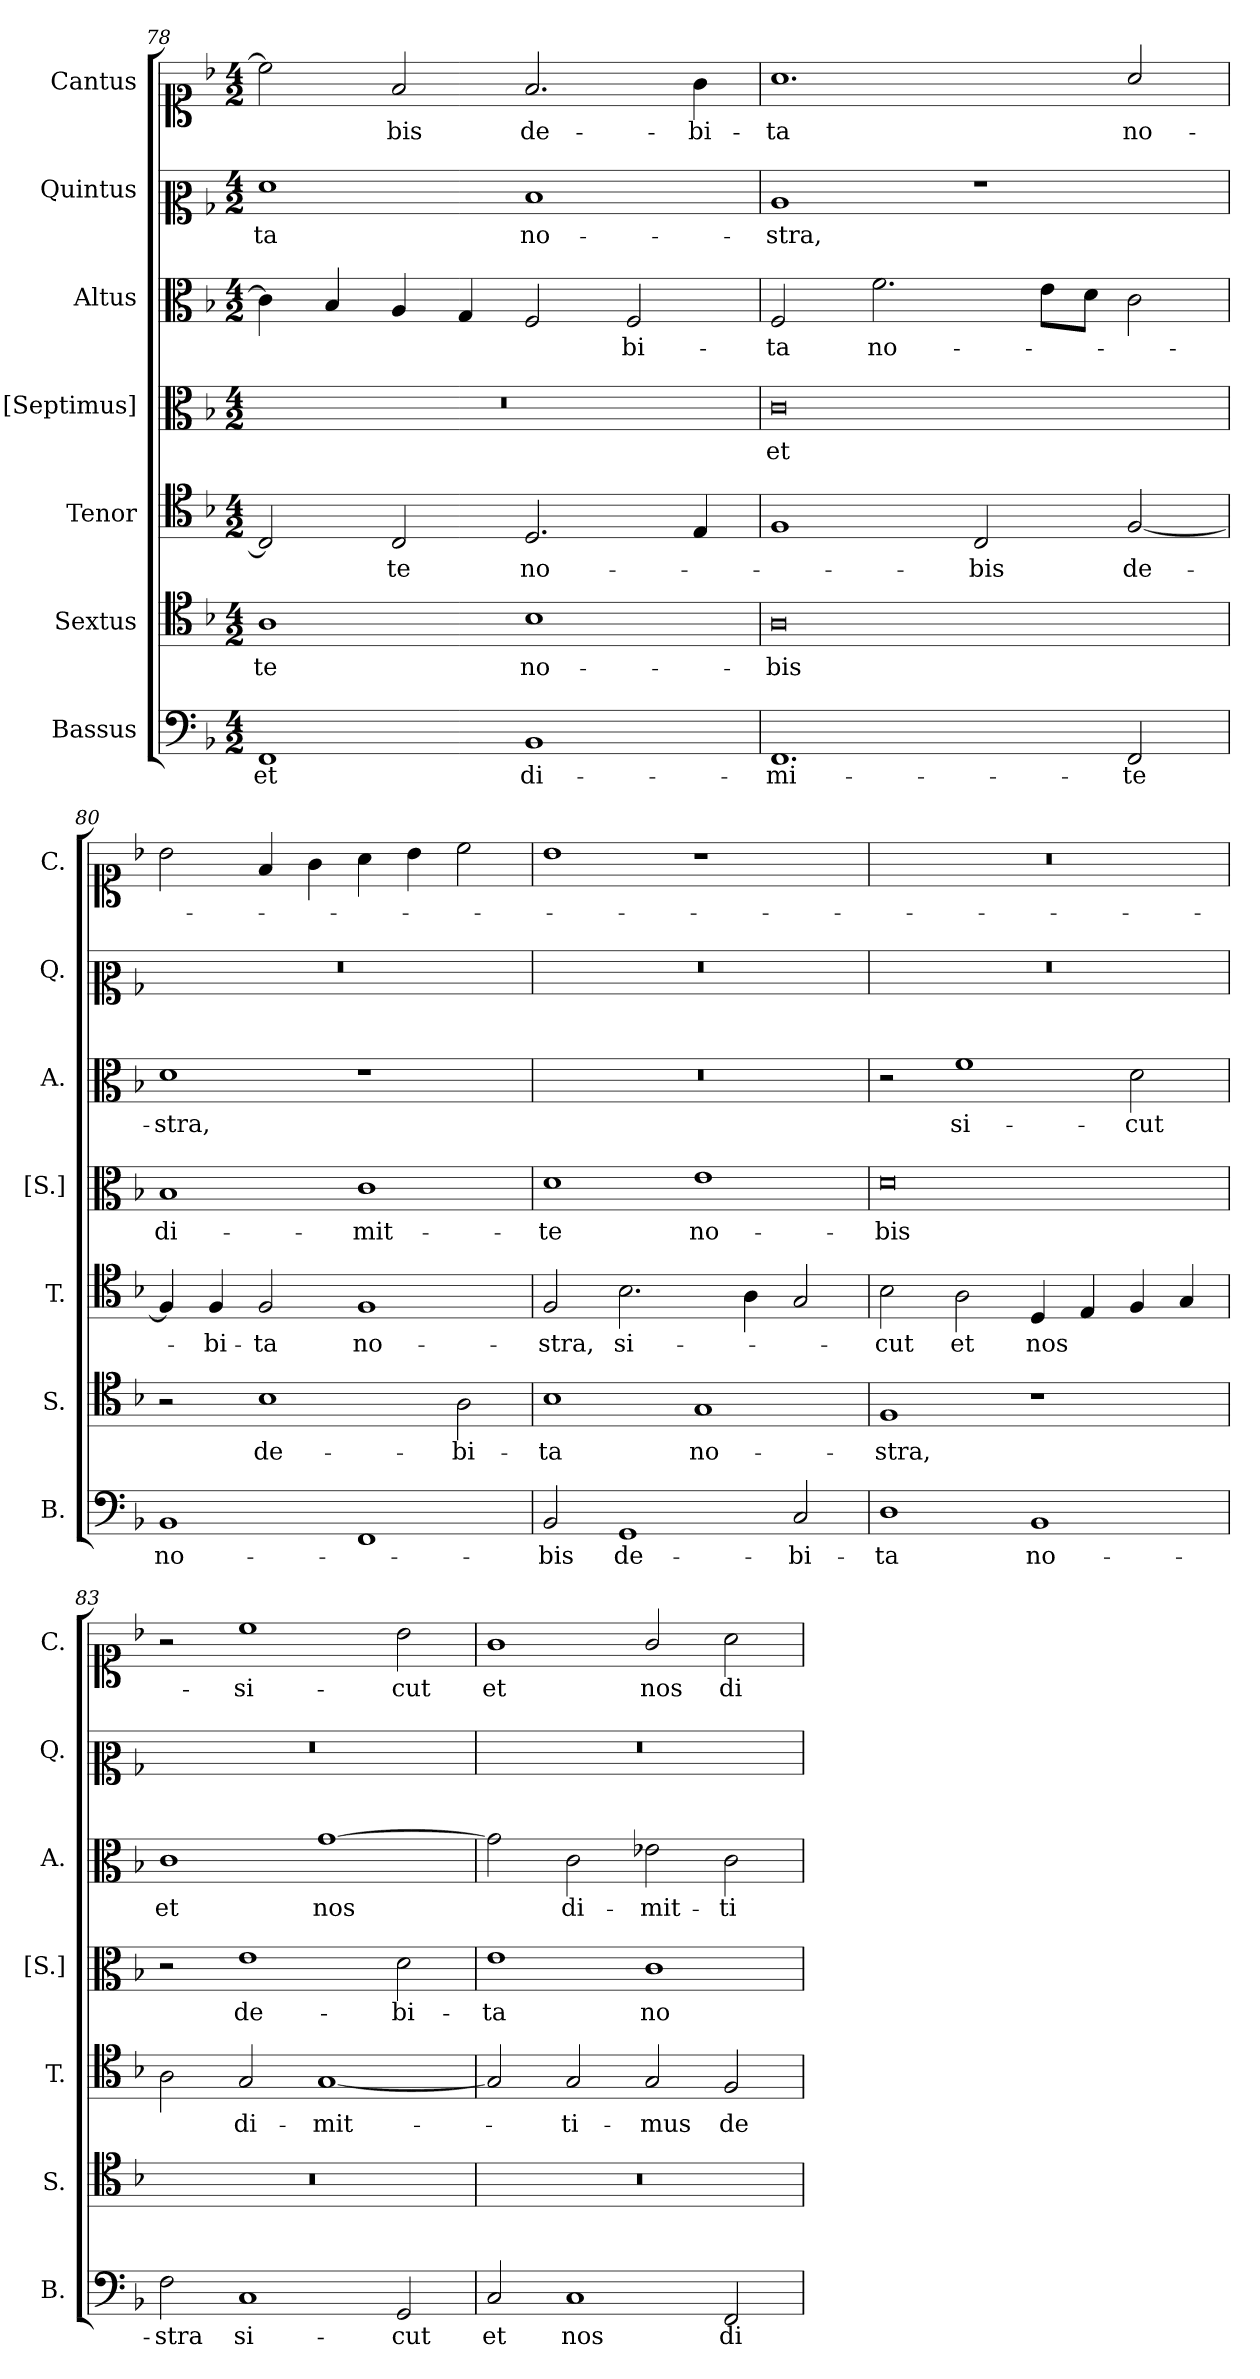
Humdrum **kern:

**kern	**text	**kern	**text	**kern	**text	**kern	**text	**kern	**text	**kern	**text	**kern	**text
*part7	*part7	*part6	*part6	*part5	*part5	*part4	*part4	*part3	*part3	*part2	*part2	*part1	*part1
*staff7	*staff7	*staff6	*staff6	*staff5	*staff5	*staff4	*staff4	*staff3	*staff3	*staff2	*staff2	*staff1	*staff1
*I"Bassus	*	*I"Sextus	*	*I"Tenor	*	*I"[Septimus]	*	*I"Altus	*	*I"Quintus	*	*I"Cantus	*
*I'B.	*	*I'S.	*	*I'T.	*	*I'[S.]	*	*I'A.	*	*I'Q.	*	*I'C.	*
!!LO:LB:g=z
*clefF4	*	*clefC4	*	*clefC4	*	*clefC3	*	*clefC3	*	*clefC2	*	*clefC1	*
*k[b-]	*	*k[b-]	*	*k[b-]	*	*k[b-]	*	*k[b-]	*	*k[b-]	*	*k[b-]	*
*M4/2	*	*M4/2	*	*M4/2	*	*M4/2	*	*M4/2	*	*M4/2	*	*M4/2	*
=78	=78	=78	=78	=78	=78	=78	=78	=78	=78	=78	=78	=78	=78
1FF	et	1A	-te	2C/]	.	0r	.	4c\]	.	1f	-ta	2cc\]	.
.	.	.	.	.	.	.	.	4B-/	.	.	.	.	.
.	.	.	.	2C/	te	.	.	4A/	.	.	.	2f/	-bis
.	.	.	.	.	.	.	.	4G/	.	.	.	.	.
1BB-	di-	1B-	no-	2.D/	no-	.	.	2F/	.	1d	no-	2.f/	de-
.	.	.	.	.	.	.	.	2F/	-bi-	.	.	.	.
.	.	.	.	4E/	.	.	.	.	.	.	.	4g\	-bi-
=79	=79	=79	=79	=79	=79	=79	=79	=79	=79	=79	=79	=79	=79
1.FF	-mi-	0A	-bis	1F	.	0c	et	2F/	-ta	1c	-stra,	1.a	-ta
.	.	.	.	.	.	.	.	2.f\	no-	.	.	.	.
.	.	.	.	2C/	-bis	.	.	.	.	1r	.	.	.
.	.	.	.	.	.	.	.	8e\L	.	.	.	.	.
.	.	.	.	.	.	.	.	8d\J	.	.	.	.	.
2FF/	-te	.	.	[2F/	de-	.	.	2c\	.	.	.	2a/	no-
=80	=80	=80	=80	=80	=80	=80	=80	=80	=80	=80	=80	=80	=80
1BB-	no-	2r	.	4F/]	.	1B-	di-	1d	-stra,	0r	.	2b-\	.
.	.	.	.	4F/	-bi-	.	.	.	.	.	.	.	.
.	.	1B-	de-	2F/	-ta	.	.	.	.	.	.	4f/	.
.	.	.	.	.	.	.	.	.	.	.	.	4g\	.
1FF	.	.	.	1F	no-	1c	-mit-	1r	.	.	.	4a\	.
.	.	.	.	.	.	.	.	.	.	.	.	4b-\	.
.	.	2A\	-bi-	.	.	.	.	.	.	.	.	2cc\	.
=81	=81	=81	=81	=81	=81	=81	=81	=81	=81	=81	=81	=81	=81
2BB-/	-bis	1B-	-ta	2F/	-stra,	1d	-te	0r	.	0r	.	1b-	.
1GG	de-	.	.	2.B-\	si-	.	.	.	.	.	.	.	.
.	.	1G	no-	.	.	1e	no-	.	.	.	.	1r	.
.	.	.	.	4A\	.	.	.	.	.	.	.	.	.
2C/	-bi-	.	.	2G/	.	.	.	.	.	.	.	.	.
=82	=82	=82	=82	=82	=82	=82	=82	=82	=82	=82	=82	=82	=82
1D	-ta	1F	-stra,	2B-\	-cut	0d	-bis	2r	.	0r	.	0r	.
.	.	.	.	2A\	et	.	.	1f	si-	.	.	.	.
1BB-	no-	1r	.	4D/	nos	.	.	.	.	.	.	.	.
.	.	.	.	4E/	.	.	.	.	.	.	.	.	.
.	.	.	.	4F/	.	.	.	2d\	-cut	.	.	.	.
.	.	.	.	4G/	.	.	.	.	.	.	.	.	.
=83	=83	=83	=83	=83	=83	=83	=83	=83	=83	=83	=83	=83	=83
2F\	-stra	0r	.	2A\	.	2r	.	1c	et	0r	.	2r	.
1C	si-	.	.	2G/	di-	1e	de-	.	.	.	.	1cc	-si-
.	.	.	.	[1G	-mit-	.	.	[1g	nos	.	.	.	.
2GG/	-cut	.	.	.	.	2d\	-bi-	.	.	.	.	2b-\	-cut
!!LO:PB:g=z
=84	=84	=84	=84	=84	=84	=84	=84	=84	=84	=84	=84	=84	=84
2C/	et	0r	.	2G/]	.	1e	-ta	2g\]	.	0r	.	1g	et
1C	nos	.	.	2G/	-ti-	.	.	2c\	di-	.	.	.	.
.	.	.	.	2G/	-mus	1c	no-	2e-X\	-mit-	.	.	2g/	nos
2FF/	di-	.	.	2F/	de-	.	.	2c\	-ti-	.	.	2a\	di-
=	=	=	=	=	=	=	=	=	=	=	=	=	=
*-	*-	*-	*-	*-	*-	*-	*-	*-	*-	*-	*-	*-	*-
